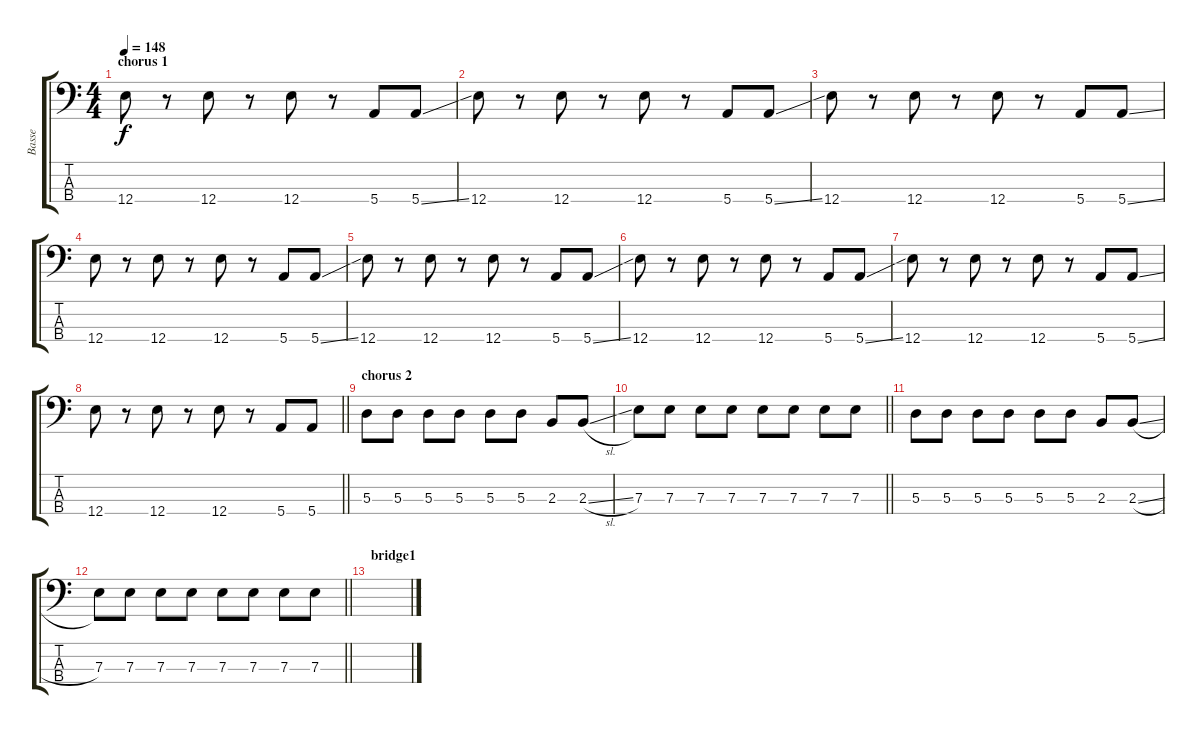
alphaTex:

\track ("Basse" "Basse") {instrument electricbassfinger}
\staff {score tabs}
\tuning (G2 D2 A1 E1) {hide}
\ts (4 4)
\section ("" "chorus 1")
\tempo 148
\clef f4
\ks c
12.4.8{dy f} r.8 12.4.8 r.8 12.4.8 r.8 5.4.8 5.4{ss}.8 |
12.4.8 r.8 12.4.8 r.8 12.4.8 r.8 5.4.8 5.4{ss}.8 |
12.4.8 r.8 12.4.8 r.8 12.4.8 r.8 5.4.8 5.4{ss}.8 |
12.4.8 r.8 12.4.8 r.8 12.4.8 r.8 5.4.8 5.4{ss}.8 |
12.4.8 r.8 12.4.8 r.8 12.4.8 r.8 5.4.8 5.4{ss}.8 |
12.4.8 r.8 12.4.8 r.8 12.4.8 r.8 5.4.8 5.4{ss}.8 |
12.4.8 r.8 12.4.8 r.8 12.4.8 r.8 5.4.8 5.4{ss}.8 |
\barLineRight lightlight
12.4.8 r.8 12.4.8 r.8 12.4.8 r.8 5.4.8 5.4.8 |
\section ("" "chorus 2")
5.3.8 5.3.8 5.3.8 5.3.8 5.3.8 5.3.8 2.3.8 2.3{sl}.8 |
\barLineRight lightlight
7.3.8 7.3.8 7.3.8 7.3.8 7.3.8 7.3.8 7.3.8 7.3.8 |
5.3.8 5.3.8 5.3.8 5.3.8 5.3.8 5.3.8 2.3.8 2.3{sl}.8 |
\barLineRight lightlight
7.3.8 7.3.8 7.3.8 7.3.8 7.3.8 7.3.8 7.3.8 7.3.8 |
\section ("" "bridge1")
